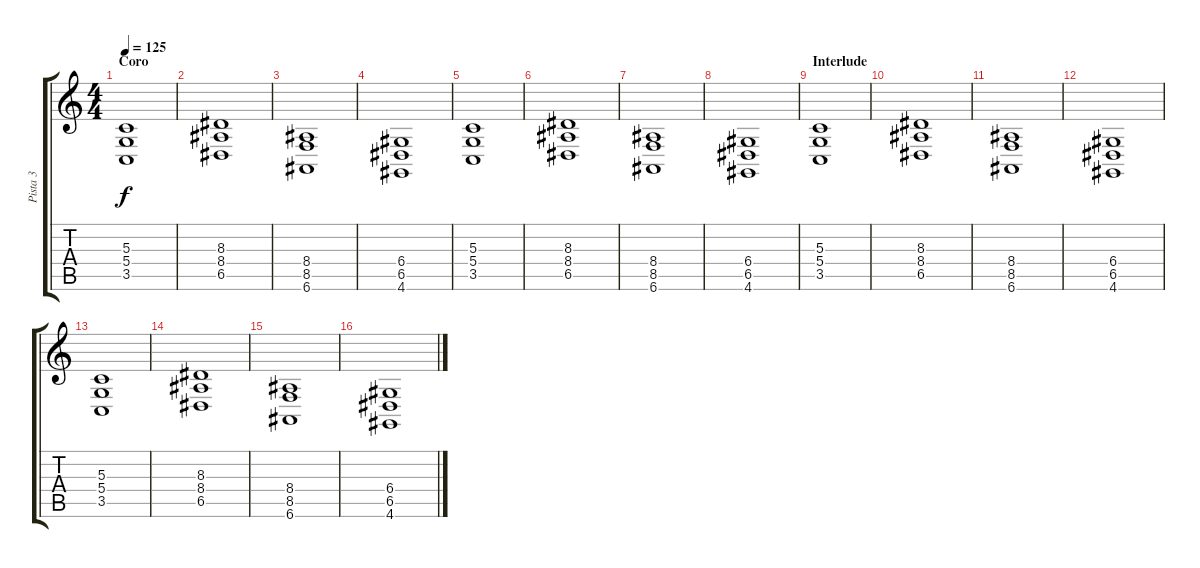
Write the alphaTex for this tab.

\track ("Pista 3" "Pista 3") {instrument lead2sawtooth}
\staff {score tabs}
\tuning (E4 B3 G3 D3 A2 E2) {hide}
\ts (4 4)
\section ("" "Coro")
\tempo 125
\clef g2
\ks c
(5.3 5.4 3.5).1{dy f volume 8} |
(8.3 8.4 6.5).1 |
(8.4 8.5 6.6).1 |
(6.4 6.5 4.6).1 |
(5.3 5.4 3.5).1{volume 8} |
(8.3 8.4 6.5).1 |
(8.4 8.5 6.6).1 |
(6.4 6.5 4.6).1 |
\section ("" "Interlude")
(5.3 5.4 3.5).1{volume 8} |
(8.3 8.4 6.5).1 |
(8.4 8.5 6.6).1 |
(6.4 6.5 4.6).1 |
(5.3 5.4 3.5).1{volume 8} |
(8.3 8.4 6.5).1 |
(8.4 8.5 6.6).1 |
(6.4 6.5 4.6).1
